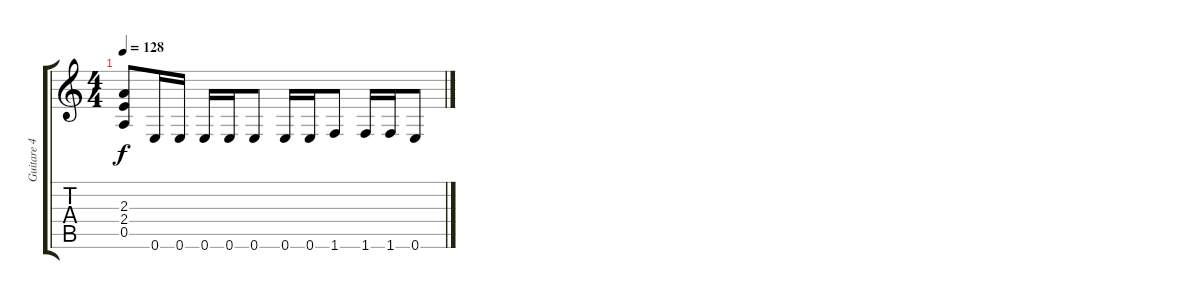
\track ("Guitare 4" "Guitare 4") {instrument distortionguitar}
\staff {score tabs}
\tuning (E4 B3 G3 D3 A2 E2) {hide}
\ts (4 4)
\tempo 128
\clef g2
\ks c
(2.3 2.4 0.5).8{dy f} 0.6.16 0.6.16 0.6.16 0.6.16 0.6.8 0.6.16 0.6.16 1.6.8 1.6.16 1.6.16 0.6.8
